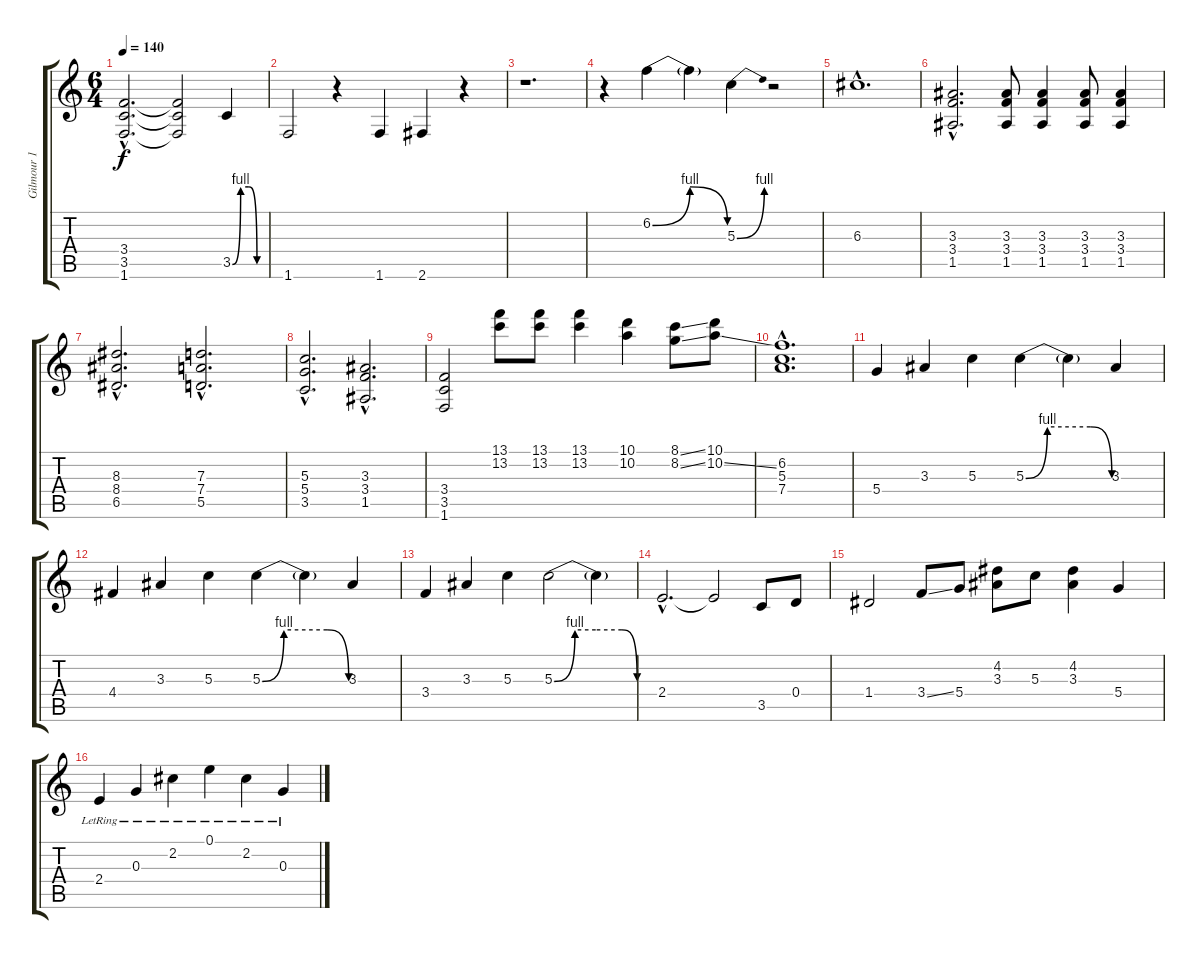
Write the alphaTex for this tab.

\track ("Gilmour 1" "Gilmour 1") {instrument electricguitarclean}
\staff {score tabs}
\tuning (E4 B3 G3 D3 A2 E2) {hide}
\ts (6 4)
\tempo 140
\clef g2
\ks c
(3.4{hac} 3.5{hac} 1.6{hac}).2{d dy f} (3.4{t} 3.5{t} 1.6{t}).2 3.5{be (custom 0 0 15 4 30 4 45 0 60 0)}.4 |
1.6.2 r.4 1.6.4 2.6.4 r.4 |
r.1{d} |
r.4 6.2{be (bendrelease 0 0 15 4 45 4 60 0)}.4 6.2{t}.4 5.3{be (bend 0 0 60 4)}.4 r.2 |
6.3{hac}.1{d} |
(3.3{hac} 3.4{hac} 1.5{hac}).2{d} (3.3 3.4 1.5).8 (3.3 3.4 1.5).4 (3.3 3.4 1.5).8 (3.3 3.4 1.5).4 |
(8.3{hac} 8.4{hac} 6.5{hac}).2{d} (7.3{hac} 7.4{hac} 5.5{hac}).2{d} |
(5.3{hac} 5.4{hac} 3.5{hac}).2{d} (3.3{hac} 3.4{hac} 1.5{hac}).2{d} |
(3.4 3.5 1.6).2 (13.1 13.2).8 (13.1 13.2).8 (13.1 13.2).4 (10.1 10.2).4 (8.1{ss} 8.2{ss}).8 (10.1 10.2{ss}).8 |
(6.2{hac} 5.3{hac} 7.4{hac}).1{d} |
5.4.4 3.3.4 5.3.4 5.3{be (custom 0 0 15 4 30 4 45 4 60 0)}.4 5.3{t}.4 3.3.4 |
4.4.4 3.3.4 5.3.4 5.3{be (custom 0 0 15 4 30 4 45 4 60 0)}.4 5.3{t}.4 3.3.4 |
3.4.4 3.3.4 5.3.4 5.3{be (custom 0 0 15 4 30 4 49 4 60 0)}.2 5.3{t}.4 |
2.4{hac}.2{d} 2.4{t}.2 3.5.8 0.4.8 |
1.4.2 3.4{ss}.8 5.4.8 (4.2 3.3).8 5.3.8 (4.2 3.3).4 5.4.4 |
2.4{lr}.4 0.3{lr}.4 2.2{lr}.4 0.1{lr}.4 2.2{lr}.4 0.3{lr}.4
